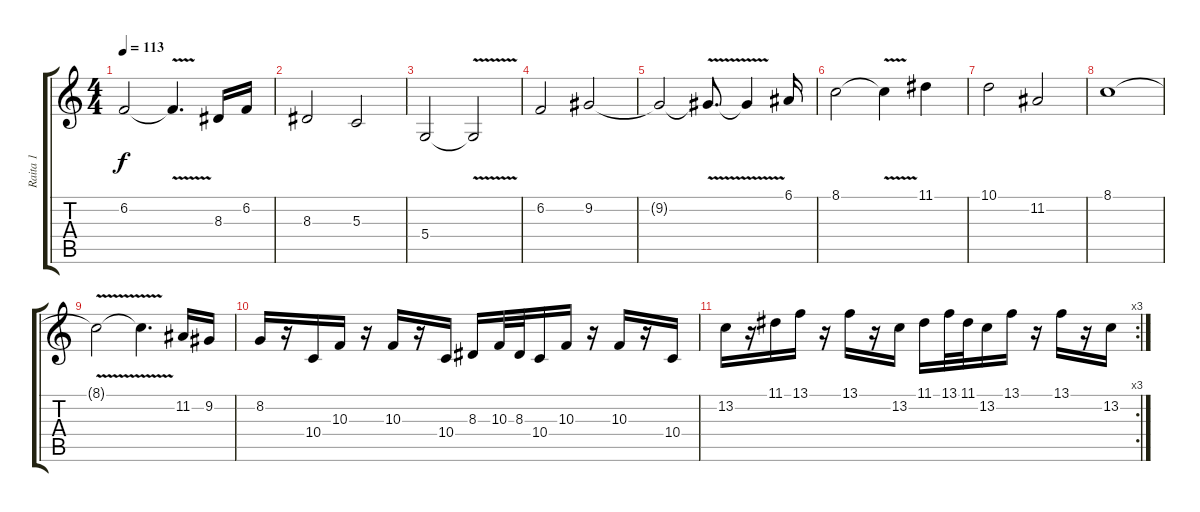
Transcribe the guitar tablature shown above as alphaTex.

\track ("Raita 1" "Raita 1") {instrument honkytonkpiano}
\staff {score tabs}
\tuning (E4 B3 G3 D3 A2 E2) {hide}
\ts (4 4)
\tempo 113
\clef g2
\ks c
6.2.2{dy f} 6.2{v t}.4{d} 8.3.16 6.2.16 |
8.3.2 5.3.2 |
5.4.2 5.4{v t}.2 |
6.2.2 9.2.2 |
9.2{t}.2 9.2{v t}.8{d} 9.2{v t}.4 6.1.16 |
8.1.2 8.1{v t}.4 11.1.4 |
10.1.2 11.2.2 |
8.1.1 |
8.1{v t}.2 8.1{v t}.4{d} 11.2.16 9.2.16 |
8.2.16 r.16 10.4.16 10.3.16 r.16 10.3.16 r.16 10.4.16 8.3.16 10.3.32 8.3.32 10.4.16 10.3.16 r.16 10.3.16 r.16 10.4.16 |
\rc 3
13.2.16 r.16 11.1.16 13.1.16 r.16 13.1.16 r.16 13.2.16 11.1.16 13.1.32 11.1.32 13.2.16 13.1.16 r.16 13.1.16 r.16 13.2.16
